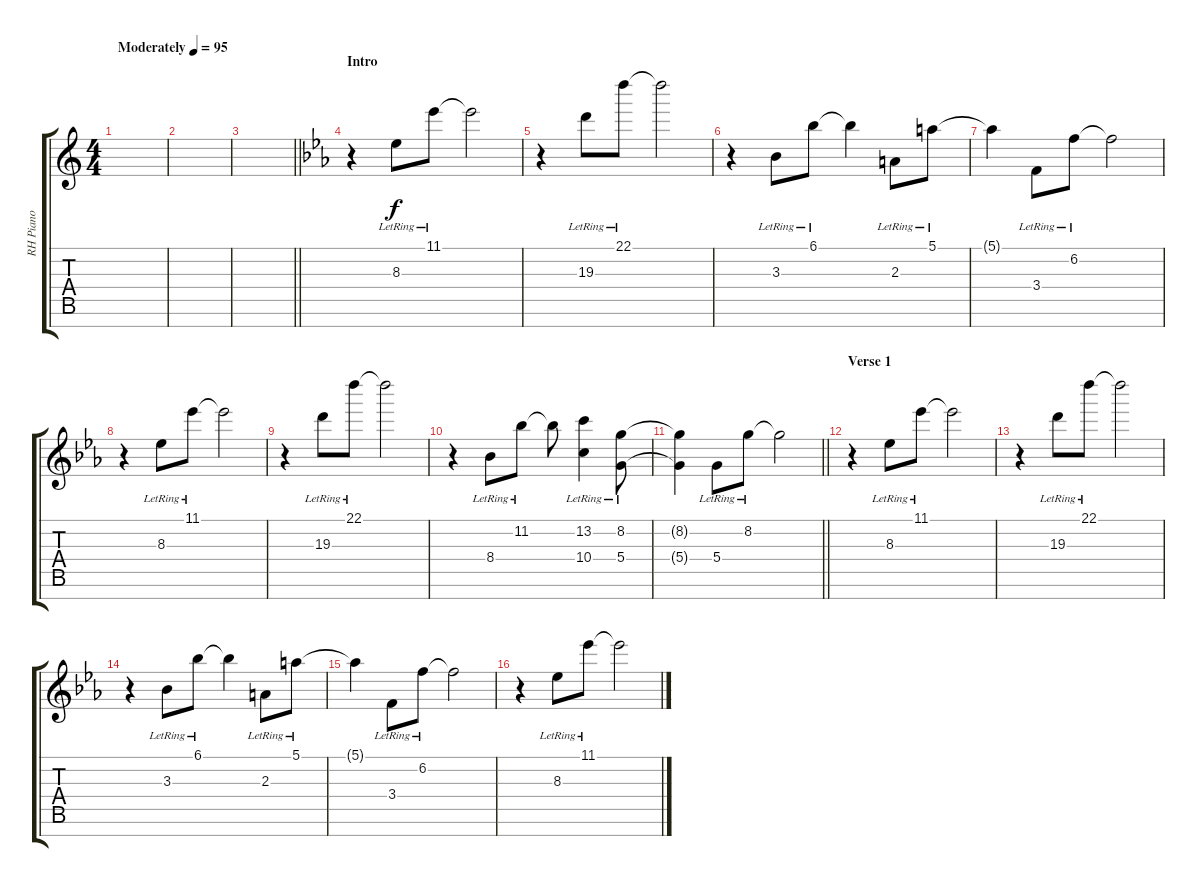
\track ("RH Piano" "RH Piano") {instrument acousticgrandpiano}
\staff {score tabs}
\tuning (E5 B4 G4 D4 A3 E3 B2) {hide}
\ts (4 4)
\tempo (95 "Moderately")
\clef g2
\ks c
|
|
\barLineRight lightlight
|
\section ("" "Intro")
\ks cminor
r.4 8.3{lr}.8{volume 16 instrument acousticgrandpiano} 11.1{lr}.8 11.1{t}.2 |
r.4 19.3{lr}.8 22.1{lr}.8 22.1{t}.2 |
r.4 3.3{lr}.8 6.1{lr}.8 6.1{t}.4 2.3{lr}.8 5.1{lr}.8 |
5.1{t}.4 3.4{lr}.8 6.2{lr}.8 6.2{t}.2 |
r.4 8.3{lr}.8 11.1{lr}.8 11.1{t}.2 |
r.4 19.3{lr}.8 22.1{lr}.8 22.1{t}.2 |
r.4 8.4{lr}.8 11.2{lr}.8 11.2{t}.8 (13.2{lr} 10.4{lr}).4 (8.2{lr} 5.4{lr}).8 |
\barLineRight lightlight
(8.2{t} 5.4{t}).4 5.4{lr}.8 8.2{lr}.8 8.2{t}.2 |
\section ("" "Verse 1")
r.4 8.3{lr}.8 11.1{lr}.8 11.1{t}.2 |
r.4 19.3{lr}.8 22.1{lr}.8 22.1{t}.2 |
r.4 3.3{lr}.8 6.1{lr}.8 6.1{t}.4 2.3{lr}.8 5.1{lr}.8 |
5.1{t}.4 3.4{lr}.8 6.2{lr}.8 6.2{t}.2 |
r.4 8.3{lr}.8 11.1{lr}.8 11.1{t}.2
